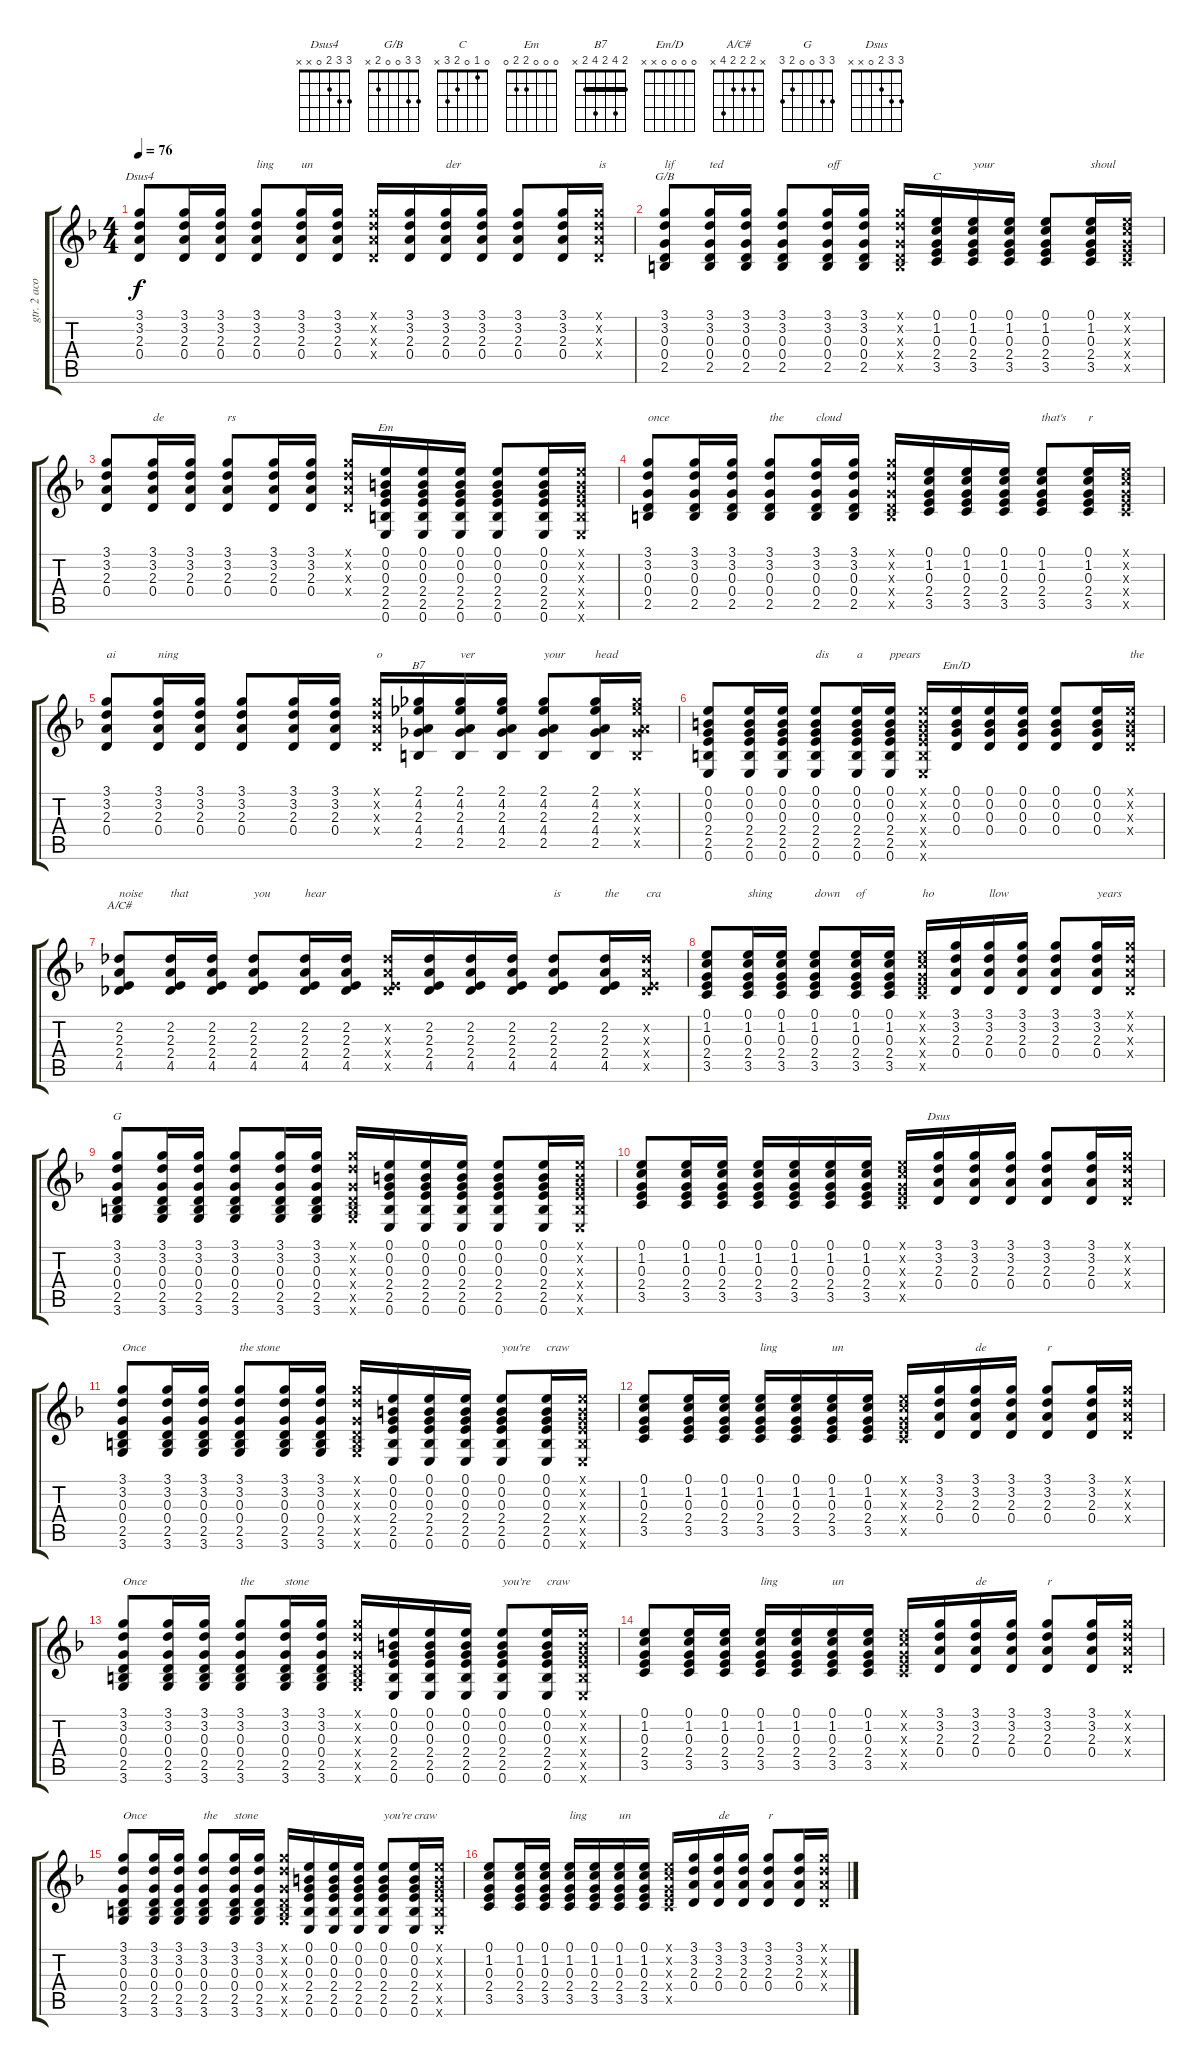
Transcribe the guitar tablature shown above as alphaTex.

\track ("gtr. 2 acoustic" "gtr. 2 aco") {instrument acousticguitarsteel}
\staff {score tabs}
\tuning (E4 B3 G3 D3 A2 E2) {hide}
\chord ("Dsus4" 3 3 2 0 x x)
\chord ("G/B" 3 3 0 0 2 x)
\chord ("C" 0 1 0 2 3 x)
\chord ("Em" 0 0 0 2 2 0)
\chord ("B7" 2 4 2 4 2 x) {barre 2}
\chord ("Em/D" 0 0 0 0 x x)
\chord ("A/C#" x 2 2 2 4 x)
\chord ("G" 3 3 0 0 2 3)
\chord ("Dsus" 3 3 2 0 x x)
\ts (4 4)
\tempo 76
\clef g2
\ks f
(3.1 3.2 2.3 0.4).8{ch "Dsus4" dy f beam Up} (3.1 3.2 2.3 0.4).16{beam Up} (3.1 3.2 2.3 0.4).16{beam Up} (3.1 3.2 2.3 0.4).8{txt "ling" beam Up} (3.1 3.2 2.3 0.4).16{txt "un" beam Up} (3.1 3.2 2.3 0.4).16{beam Up} (3.1{x} 3.2{x} 2.3{x} 0.4{x}).16{beam Up} (3.1 3.2 2.3 0.4).16{beam Up} (3.1 3.2 2.3 0.4).16{txt "der" beam Up} (3.1 3.2 2.3 0.4).16{beam Up} (3.1 3.2 2.3 0.4).8{beam Up} (3.1 3.2 2.3 0.4).16{beam Up} (3.1{x} 3.2{x} 2.3{x} 0.4{x}).16{txt "is" beam Up} |
(3.1 3.2 0.3 0.4 2.5).8{ch "G/B" txt "lif"} (3.1 3.2 0.3 0.4 2.5).16{txt "ted"} (3.1 3.2 0.3 0.4 2.5).16 (3.1 3.2 0.3 0.4 2.5).8 (3.1 3.2 0.3 0.4 2.5).16{txt "off"} (3.1 3.2 0.3 0.4 2.5).16 (3.1{x} 3.2{x} 0.3{x} 0.4{x} 2.5{x}).16 (0.1 1.2 0.3 2.4 3.5).16{ch "C"} (0.1 1.2 0.3 2.4 3.5).16{txt "your"} (0.1 1.2 0.3 2.4 3.5).16 (0.1 1.2 0.3 2.4 3.5).8 (0.1 1.2 0.3 2.4 3.5).16{txt "shoul"} (0.1{x} 1.2{x} 0.3{x} 2.4{x} 3.5{x}).16 |
(3.1 3.2 2.3 0.4).8{beam Up} (3.1 3.2 2.3 0.4).16{txt "de" beam Up} (3.1 3.2 2.3 0.4).16{beam Up} (3.1 3.2 2.3 0.4).8{txt "rs" beam Up} (3.1 3.2 2.3 0.4).16{beam Up} (3.1 3.2 2.3 0.4).16{beam Up} (3.1{x} 3.2{x} 2.3{x} 0.4{x}).16{beam Up} (0.1 0.2 0.3 2.4 2.5 0.6).16{ch "Em"} (0.1 0.2 0.3 2.4 2.5 0.6).16 (0.1 0.2 0.3 2.4 2.5 0.6).16 (0.1 0.2 0.3 2.4 2.5 0.6).8 (0.1 0.2 0.3 2.4 2.5 0.6).16 (0.1{x} 0.2{x} 0.3{x} 2.4{x} 2.5{x} 0.6{x}).16 |
(3.1 3.2 0.3 0.4 2.5).8{txt "once"} (3.1 3.2 0.3 0.4 2.5).16 (3.1 3.2 0.3 0.4 2.5).16 (3.1 3.2 0.3 0.4 2.5).8{txt "the"} (3.1 3.2 0.3 0.4 2.5).16{txt "cloud"} (3.1 3.2 0.3 0.4 2.5).16 (3.1{x} 3.2{x} 0.3{x} 0.4{x} 2.5{x}).16 (0.1 1.2 0.3 2.4 3.5).16 (0.1 1.2 0.3 2.4 3.5).16 (0.1 1.2 0.3 2.4 3.5).16 (0.1 1.2 0.3 2.4 3.5).8{txt "that's"} (0.1 1.2 0.3 2.4 3.5).16{txt "r"} (0.1{x} 1.2{x} 0.3{x} 2.4{x} 3.5{x}).16 |
(3.1 3.2 2.3 0.4).8{txt "ai" beam Up} (3.1 3.2 2.3 0.4).16{txt "ning" beam Up} (3.1 3.2 2.3 0.4).16{beam Up} (3.1 3.2 2.3 0.4).8{beam Up} (3.1 3.2 2.3 0.4).16{beam Up} (3.1 3.2 2.3 0.4).16{beam Up} (3.1{x} 3.2{x} 2.3{x} 0.4{x}).16{txt "o" beam Up} (2.1 4.2 2.3 4.4 2.5).16{ch "B7"} (2.1 4.2 2.3 4.4 2.5).16{txt "ver"} (2.1 4.2 2.3 4.4 2.5).16 (2.1 4.2 2.3 4.4 2.5).8{txt "your"} (2.1 4.2 2.3 4.4 2.5).16{txt "head"} (2.1{x} 4.2{x} 2.3{x} 4.4{x} 2.5{x}).16 |
(0.1 0.2 0.3 2.4 2.5 0.6).8 (0.1 0.2 0.3 2.4 2.5 0.6).16 (0.1 0.2 0.3 2.4 2.5 0.6).16 (0.1 0.2 0.3 2.4 2.5 0.6).8{txt "dis"} (0.1 0.2 0.3 2.4 2.5 0.6).16{txt "a"} (0.1 0.2 0.3 2.4 2.5 0.6).16{txt "ppears"} (0.1{x} 0.2{x} 0.3{x} 2.4{x} 2.5{x} 0.6{x}).16 (0.1 0.2 0.3 0.4).16{ch "Em/D"} (0.1 0.2 0.3 0.4).16 (0.1 0.2 0.3 0.4).16 (0.1 0.2 0.3 0.4).8 (0.1 0.2 0.3 0.4).16 (0.1{x} 0.2{x} 0.3{x} 0.4{x}).16{txt "the"} |
(2.2 2.3 2.4 4.5).8{ch "A/C#" txt "noise"} (2.2 2.3 2.4 4.5).16{txt "that"} (2.2 2.3 2.4 4.5).16 (2.2 2.3 2.4 4.5).8{txt "you"} (2.2 2.3 2.4 4.5).16{txt "hear"} (2.2 2.3 2.4 4.5).16 (2.2{x} 2.3{x} 2.4{x} 4.5{x}).16 (2.2 2.3 2.4 4.5).16 (2.2 2.3 2.4 4.5).16 (2.2 2.3 2.4 4.5).16 (2.2 2.3 2.4 4.5).8{txt "is"} (2.2 2.3 2.4 4.5).16{txt "the"} (2.2{x} 2.3{x} 2.4{x} 4.5{x}).16{txt "cra"} |
(0.1 1.2 0.3 2.4 3.5).8 (0.1 1.2 0.3 2.4 3.5).16{txt "shing"} (0.1 1.2 0.3 2.4 3.5).16 (0.1 1.2 0.3 2.4 3.5).8{txt "down"} (0.1 1.2 0.3 2.4 3.5).16{txt "of"} (0.1 1.2 0.3 2.4 3.5).16 (0.1{x} 1.2{x} 0.3{x} 2.4{x} 3.5{x}).16{txt "ho"} (3.1 3.2 2.3 0.4).16{beam Up} (3.1 3.2 2.3 0.4).16{txt "llow" beam Up} (3.1 3.2 2.3 0.4).16{beam Up} (3.1 3.2 2.3 0.4).8{beam Up} (3.1 3.2 2.3 0.4).16{txt "years" beam Up} (3.1{x} 3.2{x} 2.3{x} 0.4{x}).16{beam Up} |
(3.1 3.2 0.3 0.4 2.5 3.6).8{ch "G"} (3.1 3.2 0.3 0.4 2.5 3.6).16 (3.1 3.2 0.3 0.4 2.5 3.6).16 (3.1 3.2 0.3 0.4 2.5 3.6).8 (3.1 3.2 0.3 0.4 2.5 3.6).16 (3.1 3.2 0.3 0.4 2.5 3.6).16 (3.1{x} 3.2{x} 0.3{x} 0.4{x} 2.5{x} 3.6{x}).16 (0.1 0.2 0.3 2.4 2.5 0.6).16 (0.1 0.2 0.3 2.4 2.5 0.6).16 (0.1 0.2 0.3 2.4 2.5 0.6).16 (0.1 0.2 0.3 2.4 2.5 0.6).8 (0.1 0.2 0.3 2.4 2.5 0.6).16 (0.1{x} 0.2{x} 0.3{x} 2.4{x} 2.5{x} 0.6{x}).16 |
(0.1 1.2 0.3 2.4 3.5).8 (0.1 1.2 0.3 2.4 3.5).16 (0.1 1.2 0.3 2.4 3.5).16 (0.1 1.2 0.3 2.4 3.5).16 (0.1 1.2 0.3 2.4 3.5).16 (0.1 1.2 0.3 2.4 3.5).16 (0.1 1.2 0.3 2.4 3.5).16 (0.1{x} 1.2{x} 0.3{x} 2.4{x} 3.5{x}).16{beam Up} (3.1 3.2 2.3 0.4).16{ch "Dsus" beam Up} (3.1 3.2 2.3 0.4).16{beam Up} (3.1 3.2 2.3 0.4).16{beam Up} (3.1 3.2 2.3 0.4).8{beam Up} (3.1 3.2 2.3 0.4).16{beam Up} (3.1{x} 3.2{x} 2.3{x} 0.4{x}).16{beam Up} |
(3.1 3.2 0.3 0.4 2.5 3.6).8{txt "Once"} (3.1 3.2 0.3 0.4 2.5 3.6).16 (3.1 3.2 0.3 0.4 2.5 3.6).16 (3.1 3.2 0.3 0.4 2.5 3.6).8{txt "the stone"} (3.1 3.2 0.3 0.4 2.5 3.6).16 (3.1 3.2 0.3 0.4 2.5 3.6).16 (3.1{x} 3.2{x} 0.3{x} 0.4{x} 2.5{x} 3.6{x}).16 (0.1 0.2 0.3 2.4 2.5 0.6).16 (0.1 0.2 0.3 2.4 2.5 0.6).16 (0.1 0.2 0.3 2.4 2.5 0.6).16 (0.1 0.2 0.3 2.4 2.5 0.6).8{txt "you're"} (0.1 0.2 0.3 2.4 2.5 0.6).16{txt "craw"} (0.1{x} 0.2{x} 0.3{x} 2.4{x} 2.5{x} 0.6{x}).16 |
(0.1 1.2 0.3 2.4 3.5).8 (0.1 1.2 0.3 2.4 3.5).16 (0.1 1.2 0.3 2.4 3.5).16 (0.1 1.2 0.3 2.4 3.5).16{txt "ling"} (0.1 1.2 0.3 2.4 3.5).16 (0.1 1.2 0.3 2.4 3.5).16{txt "un"} (0.1 1.2 0.3 2.4 3.5).16 (0.1{x} 1.2{x} 0.3{x} 2.4{x} 3.5{x}).16{beam Up} (3.1 3.2 2.3 0.4).16{beam Up} (3.1 3.2 2.3 0.4).16{txt "de" beam Up} (3.1 3.2 2.3 0.4).16{beam Up} (3.1 3.2 2.3 0.4).8{txt "r" beam Up} (3.1 3.2 2.3 0.4).16{beam Up} (3.1{x} 3.2{x} 2.3{x} 0.4{x}).16{beam Up} |
(3.1 3.2 0.3 0.4 2.5 3.6).8{txt "Once"} (3.1 3.2 0.3 0.4 2.5 3.6).16 (3.1 3.2 0.3 0.4 2.5 3.6).16 (3.1 3.2 0.3 0.4 2.5 3.6).8{txt "the"} (3.1 3.2 0.3 0.4 2.5 3.6).16{txt "stone"} (3.1 3.2 0.3 0.4 2.5 3.6).16 (3.1{x} 3.2{x} 0.3{x} 0.4{x} 2.5{x} 3.6{x}).16 (0.1 0.2 0.3 2.4 2.5 0.6).16 (0.1 0.2 0.3 2.4 2.5 0.6).16 (0.1 0.2 0.3 2.4 2.5 0.6).16 (0.1 0.2 0.3 2.4 2.5 0.6).8{txt "you're"} (0.1 0.2 0.3 2.4 2.5 0.6).16{txt "craw"} (0.1{x} 0.2{x} 0.3{x} 2.4{x} 2.5{x} 0.6{x}).16 |
(0.1 1.2 0.3 2.4 3.5).8 (0.1 1.2 0.3 2.4 3.5).16 (0.1 1.2 0.3 2.4 3.5).16 (0.1 1.2 0.3 2.4 3.5).16{txt "ling"} (0.1 1.2 0.3 2.4 3.5).16 (0.1 1.2 0.3 2.4 3.5).16{txt "un"} (0.1 1.2 0.3 2.4 3.5).16 (0.1{x} 1.2{x} 0.3{x} 2.4{x} 3.5{x}).16{beam Up} (3.1 3.2 2.3 0.4).16{beam Up} (3.1 3.2 2.3 0.4).16{txt "de" beam Up} (3.1 3.2 2.3 0.4).16{beam Up} (3.1 3.2 2.3 0.4).8{txt "r" beam Up} (3.1 3.2 2.3 0.4).16{beam Up} (3.1{x} 3.2{x} 2.3{x} 0.4{x}).16{beam Up} |
(3.1 3.2 0.3 0.4 2.5 3.6).8{txt "Once"} (3.1 3.2 0.3 0.4 2.5 3.6).16 (3.1 3.2 0.3 0.4 2.5 3.6).16 (3.1 3.2 0.3 0.4 2.5 3.6).8{txt "the"} (3.1 3.2 0.3 0.4 2.5 3.6).16{txt "stone"} (3.1 3.2 0.3 0.4 2.5 3.6).16 (3.1{x} 3.2{x} 0.3{x} 0.4{x} 2.5{x} 3.6{x}).16 (0.1 0.2 0.3 2.4 2.5 0.6).16 (0.1 0.2 0.3 2.4 2.5 0.6).16 (0.1 0.2 0.3 2.4 2.5 0.6).16 (0.1 0.2 0.3 2.4 2.5 0.6).8{txt "you're"} (0.1 0.2 0.3 2.4 2.5 0.6).16{txt "craw"} (0.1{x} 0.2{x} 0.3{x} 2.4{x} 2.5{x} 0.6{x}).16 |
(0.1 1.2 0.3 2.4 3.5).8 (0.1 1.2 0.3 2.4 3.5).16 (0.1 1.2 0.3 2.4 3.5).16 (0.1 1.2 0.3 2.4 3.5).16{txt "ling"} (0.1 1.2 0.3 2.4 3.5).16 (0.1 1.2 0.3 2.4 3.5).16{txt "un"} (0.1 1.2 0.3 2.4 3.5).16 (0.1{x} 1.2{x} 0.3{x} 2.4{x} 3.5{x}).16{beam Up} (3.1 3.2 2.3 0.4).16{beam Up} (3.1 3.2 2.3 0.4).16{txt "de" beam Up} (3.1 3.2 2.3 0.4).16{beam Up} (3.1 3.2 2.3 0.4).8{txt "r" beam Up} (3.1 3.2 2.3 0.4).16{beam Up} (3.1{x} 3.2{x} 2.3{x} 0.4{x}).16{beam Up}
